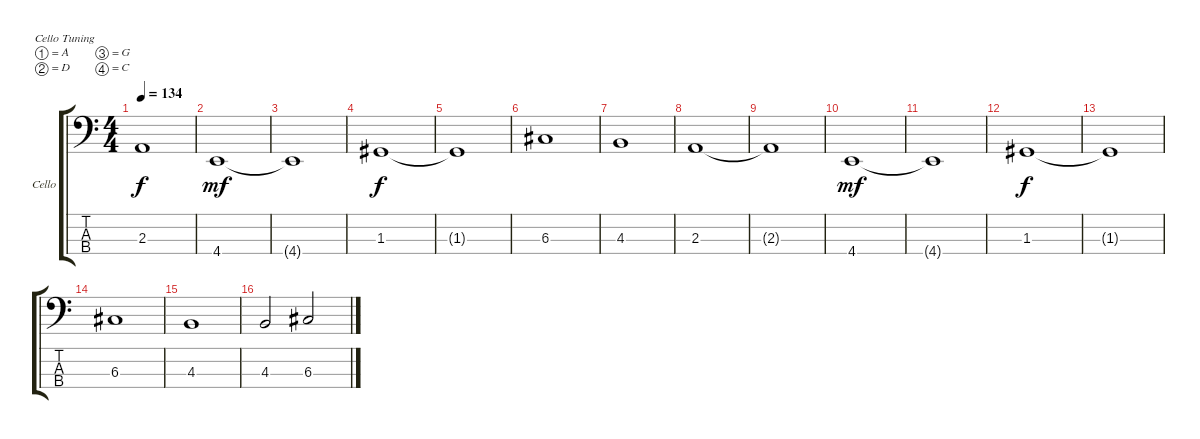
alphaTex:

\defaultSystemsLayout 4
\bracketExtendMode groupsimilarinstruments
\firstSystemTrackNameOrientation horizontal
\otherSystemsTrackNameOrientation horizontal
\track ("contrabass" "Cello") {instrument cello}
\staff {score tabs}
\tuning (A3 D3 G2 C2)
\ts (4 4)
\tempo 134
\clef f4
\ks c
2.3{t}.1{dy f} |
4.4.1{dy mf} |
4.4{t}.1 |
1.3.1{dy f} |
1.3{t}.1 |
6.3.1 |
4.3.1 |
2.3.1 |
2.3{t}.1 |
4.4.1{dy mf} |
4.4{t}.1 |
1.3.1{dy f} |
1.3{t}.1 |
6.3.1 |
4.3.1 |
4.3.2 6.3.2
